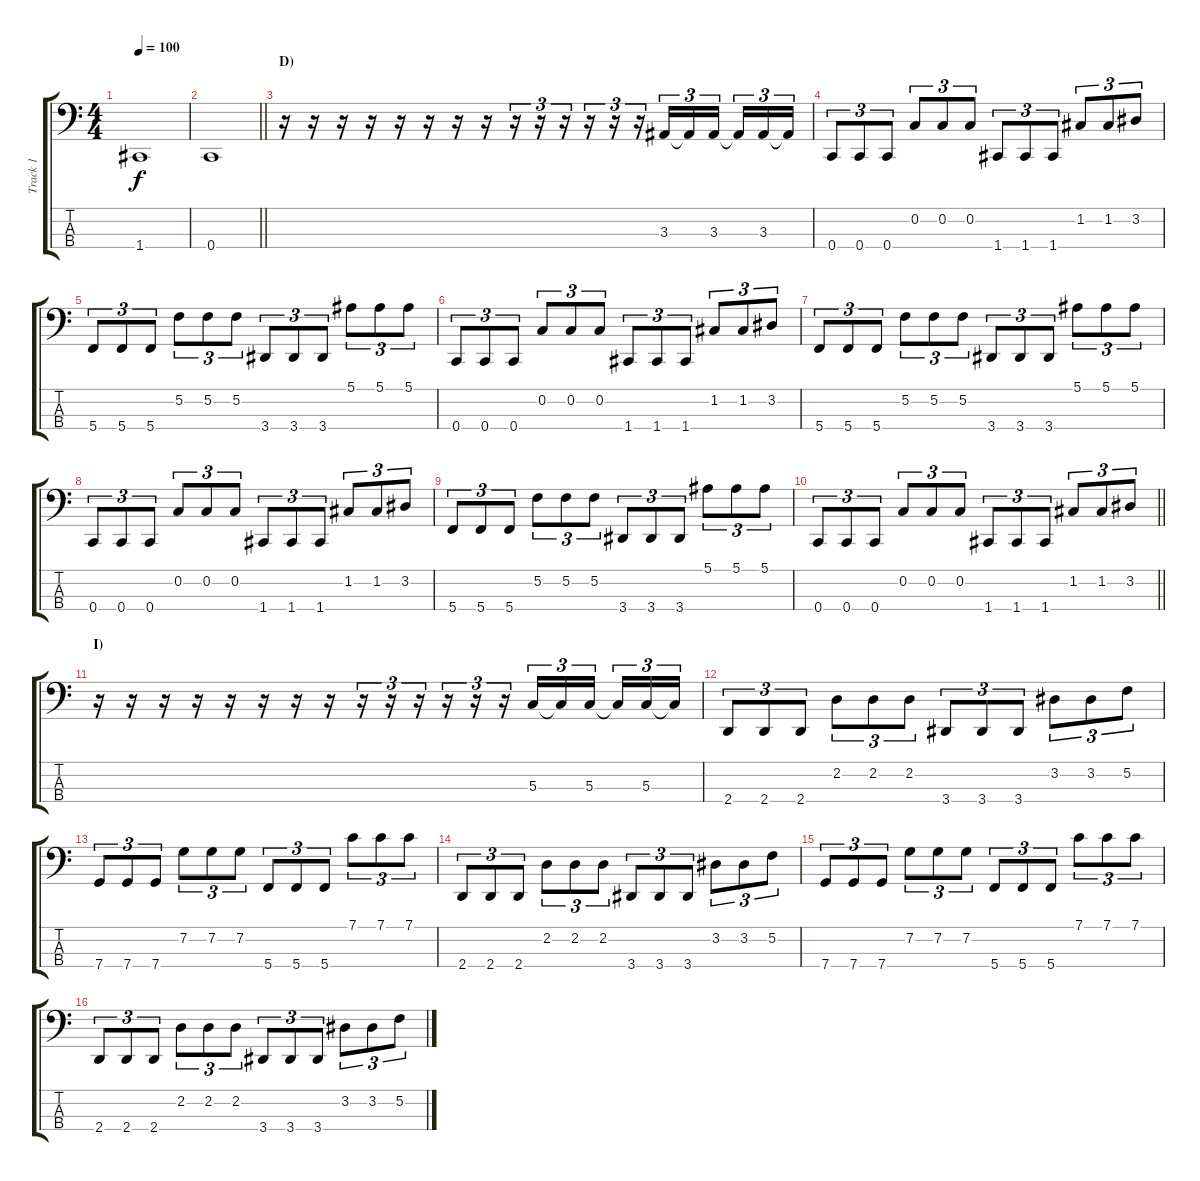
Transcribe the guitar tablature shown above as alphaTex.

\track ("Track 1" "Track 1") {instrument electricbassfinger}
\staff {score tabs}
\tuning (F2 C2 G1 C1) {hide}
\ts (4 4)
\tempo 100
\clef f4
\ks c
1.4.1{dy f} |
\barLineRight lightlight
0.4.1 |
\section ("" "D)")
r.16 r.16 r.16 r.16 r.16 r.16 r.16 r.16 r.16{tu (3 2)} r.16{tu (3 2)} r.16{tu (3 2)} r.16{tu (3 2)} r.16{tu (3 2)} r.16{tu (3 2)} 3.3.16{tu (3 2)} 3.3{t}.16{tu (3 2)} 3.3.16{tu (3 2) beam splitsecondary} 3.3{t}.16{tu (3 2)} 3.3.16{tu (3 2)} 3.3{t}.16{tu (3 2)} |
0.4.8{tu (3 2)} 0.4.8{tu (3 2)} 0.4.8{tu (3 2)} 0.2.8{tu (3 2)} 0.2.8{tu (3 2)} 0.2.8{tu (3 2)} 1.4.8{tu (3 2)} 1.4.8{tu (3 2)} 1.4.8{tu (3 2)} 1.2.8{tu (3 2)} 1.2.8{tu (3 2)} 3.2.8{tu (3 2)} |
5.4.8{tu (3 2)} 5.4.8{tu (3 2)} 5.4.8{tu (3 2)} 5.2.8{tu (3 2)} 5.2.8{tu (3 2)} 5.2.8{tu (3 2)} 3.4.8{tu (3 2)} 3.4.8{tu (3 2)} 3.4.8{tu (3 2)} 5.1.8{tu (3 2)} 5.1.8{tu (3 2)} 5.1.8{tu (3 2)} |
0.4.8{tu (3 2)} 0.4.8{tu (3 2)} 0.4.8{tu (3 2)} 0.2.8{tu (3 2)} 0.2.8{tu (3 2)} 0.2.8{tu (3 2)} 1.4.8{tu (3 2)} 1.4.8{tu (3 2)} 1.4.8{tu (3 2)} 1.2.8{tu (3 2)} 1.2.8{tu (3 2)} 3.2.8{tu (3 2)} |
5.4.8{tu (3 2)} 5.4.8{tu (3 2)} 5.4.8{tu (3 2)} 5.2.8{tu (3 2)} 5.2.8{tu (3 2)} 5.2.8{tu (3 2)} 3.4.8{tu (3 2)} 3.4.8{tu (3 2)} 3.4.8{tu (3 2)} 5.1.8{tu (3 2)} 5.1.8{tu (3 2)} 5.1.8{tu (3 2)} |
0.4.8{tu (3 2)} 0.4.8{tu (3 2)} 0.4.8{tu (3 2)} 0.2.8{tu (3 2)} 0.2.8{tu (3 2)} 0.2.8{tu (3 2)} 1.4.8{tu (3 2)} 1.4.8{tu (3 2)} 1.4.8{tu (3 2)} 1.2.8{tu (3 2)} 1.2.8{tu (3 2)} 3.2.8{tu (3 2)} |
5.4.8{tu (3 2)} 5.4.8{tu (3 2)} 5.4.8{tu (3 2)} 5.2.8{tu (3 2)} 5.2.8{tu (3 2)} 5.2.8{tu (3 2)} 3.4.8{tu (3 2)} 3.4.8{tu (3 2)} 3.4.8{tu (3 2)} 5.1.8{tu (3 2)} 5.1.8{tu (3 2)} 5.1.8{tu (3 2)} |
\barLineRight lightlight
0.4.8{tu (3 2)} 0.4.8{tu (3 2)} 0.4.8{tu (3 2)} 0.2.8{tu (3 2)} 0.2.8{tu (3 2)} 0.2.8{tu (3 2)} 1.4.8{tu (3 2)} 1.4.8{tu (3 2)} 1.4.8{tu (3 2)} 1.2.8{tu (3 2)} 1.2.8{tu (3 2)} 3.2.8{tu (3 2)} |
\section ("" "I)")
r.16 r.16 r.16 r.16 r.16 r.16 r.16 r.16 r.16{tu (3 2)} r.16{tu (3 2)} r.16{tu (3 2)} r.16{tu (3 2)} r.16{tu (3 2)} r.16{tu (3 2)} 5.3.16{tu (3 2)} 5.3{t}.16{tu (3 2)} 5.3.16{tu (3 2) beam splitsecondary} 5.3{t}.16{tu (3 2)} 5.3.16{tu (3 2)} 5.3{t}.16{tu (3 2)} |
2.4.8{tu (3 2)} 2.4.8{tu (3 2)} 2.4.8{tu (3 2)} 2.2.8{tu (3 2)} 2.2.8{tu (3 2)} 2.2.8{tu (3 2)} 3.4.8{tu (3 2)} 3.4.8{tu (3 2)} 3.4.8{tu (3 2)} 3.2.8{tu (3 2)} 3.2.8{tu (3 2)} 5.2.8{tu (3 2)} |
7.4.8{tu (3 2)} 7.4.8{tu (3 2)} 7.4.8{tu (3 2)} 7.2.8{tu (3 2)} 7.2.8{tu (3 2)} 7.2.8{tu (3 2)} 5.4.8{tu (3 2)} 5.4.8{tu (3 2)} 5.4.8{tu (3 2)} 7.1.8{tu (3 2)} 7.1.8{tu (3 2)} 7.1.8{tu (3 2)} |
2.4.8{tu (3 2)} 2.4.8{tu (3 2)} 2.4.8{tu (3 2)} 2.2.8{tu (3 2)} 2.2.8{tu (3 2)} 2.2.8{tu (3 2)} 3.4.8{tu (3 2)} 3.4.8{tu (3 2)} 3.4.8{tu (3 2)} 3.2.8{tu (3 2)} 3.2.8{tu (3 2)} 5.2.8{tu (3 2)} |
7.4.8{tu (3 2)} 7.4.8{tu (3 2)} 7.4.8{tu (3 2)} 7.2.8{tu (3 2)} 7.2.8{tu (3 2)} 7.2.8{tu (3 2)} 5.4.8{tu (3 2)} 5.4.8{tu (3 2)} 5.4.8{tu (3 2)} 7.1.8{tu (3 2)} 7.1.8{tu (3 2)} 7.1.8{tu (3 2)} |
2.4.8{tu (3 2)} 2.4.8{tu (3 2)} 2.4.8{tu (3 2)} 2.2.8{tu (3 2)} 2.2.8{tu (3 2)} 2.2.8{tu (3 2)} 3.4.8{tu (3 2)} 3.4.8{tu (3 2)} 3.4.8{tu (3 2)} 3.2.8{tu (3 2)} 3.2.8{tu (3 2)} 5.2.8{tu (3 2)}
